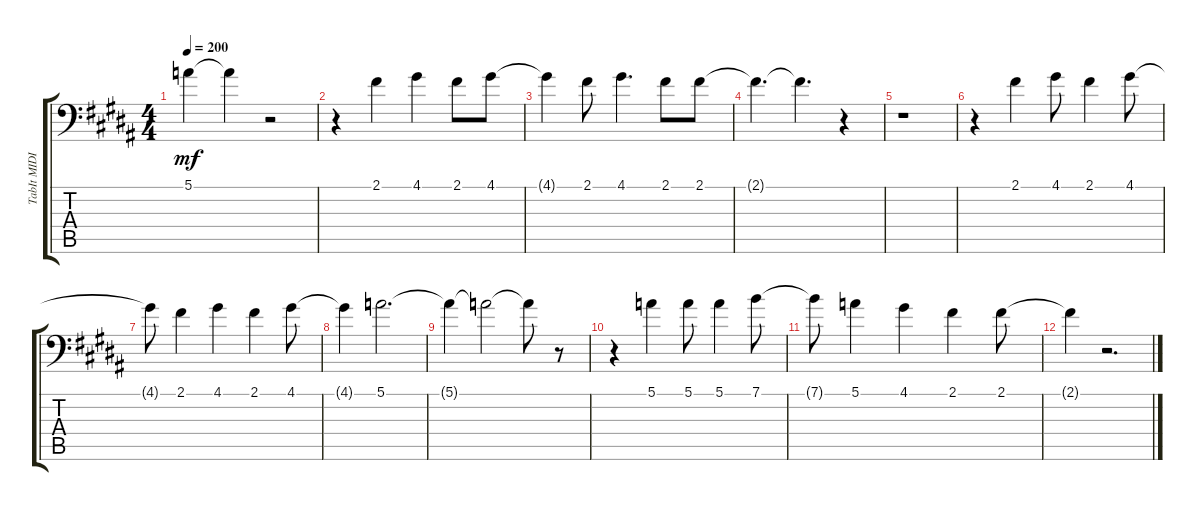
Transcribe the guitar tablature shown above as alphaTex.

\track ("TabIt MIDI - Track 6" "TabIt MIDI") {instrument oboe}
\staff {score tabs}
\tuning (E4 B3 G3 D3 A2 E2) {hide}
\ts (4 4)
\tempo 200
\clef f4
\ks b
5.1{t}.4{dy mf} 5.1{t}.4 r.2 |
r.4 2.1.4 4.1.4 2.1.8 4.1.8 |
4.1{t}.4 2.1.8 4.1.4{d} 2.1.8 2.1.8 |
2.1{t}.4{d} 2.1{t}.4{d} r.4 |
r.1 |
r.4 2.1.4 4.1.8 2.1.4 4.1.8 |
4.1{t}.8 2.1.4 4.1.4 2.1.4 4.1.8 |
4.1{t}.4 5.1.2{d} |
5.1{t}.4 5.1{t}.2 5.1{t}.8 r.8 |
r.4 5.1.4 5.1.8 5.1.4 7.1.8 |
7.1{t}.8 5.1.4 4.1.4 2.1.4 2.1.8 |
2.1{t}.4 r.2{d}
